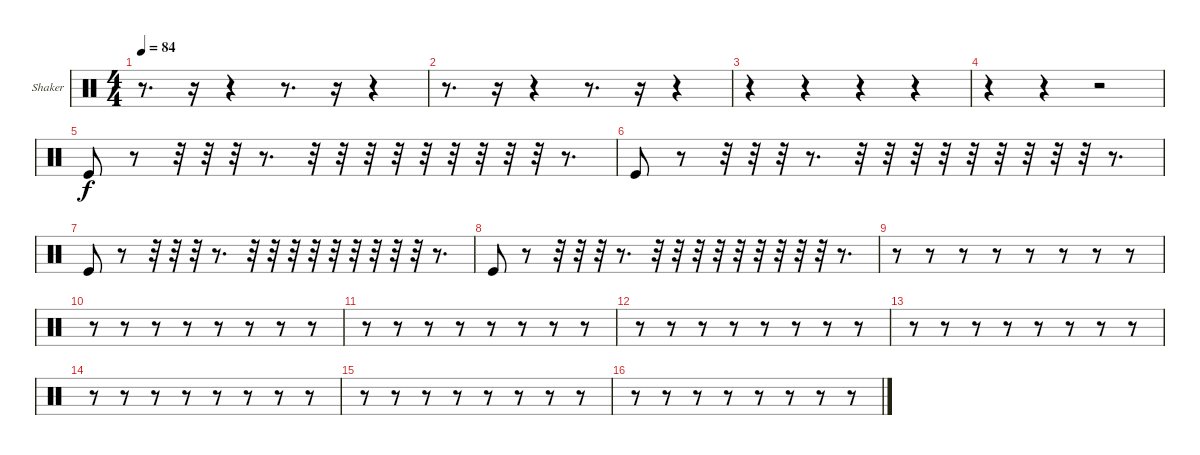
\bracketExtendMode groupsimilarinstruments
\firstSystemTrackNameOrientation horizontal
\otherSystemsTrackNameOrientation horizontal
\track ("Shaker" "Shaker") {instrument percussion}
\staff {score}
\articulation defaults
\ts (4 4)
\tempo 84
\clef neutral
\ks c
r.8{d dy f} r.16 r.4 r.8{d} r.16 r.4 |
r.8{d} r.16 r.4 r.8{d} r.16 r.4 |
r.4 r.4 r.4 r.4 |
r.4 r.4 r.2 |
"Kick (hit)".8 r.8 r.32 r.32 r.32 r.8{d} r.32 r.32 r.32 r.32 r.32 r.32 r.32 r.32 r.32 r.8{d} |
"Kick (hit)".8 r.8 r.32 r.32 r.32 r.8{d} r.32 r.32 r.32 r.32 r.32 r.32 r.32 r.32 r.32 r.8{d} |
"Kick (hit)".8 r.8 r.32 r.32 r.32 r.8{d} r.32 r.32 r.32 r.32 r.32 r.32 r.32 r.32 r.32 r.8{d} |
"Kick (hit)".8 r.8 r.32 r.32 r.32 r.8{d} r.32 r.32 r.32 r.32 r.32 r.32 r.32 r.32 r.32 r.8{d} |
r.8 r.8 r.8 r.8 r.8 r.8 r.8 r.8 |
r.8 r.8 r.8 r.8 r.8 r.8 r.8 r.8 |
r.8 r.8 r.8 r.8 r.8 r.8 r.8 r.8 |
r.8 r.8 r.8 r.8 r.8 r.8 r.8 r.8 |
r.8 r.8 r.8 r.8 r.8 r.8 r.8 r.8 |
r.8 r.8 r.8 r.8 r.8 r.8 r.8 r.8 |
r.8 r.8 r.8 r.8 r.8 r.8 r.8 r.8 |
r.8 r.8 r.8 r.8 r.8 r.8 r.8 r.8
